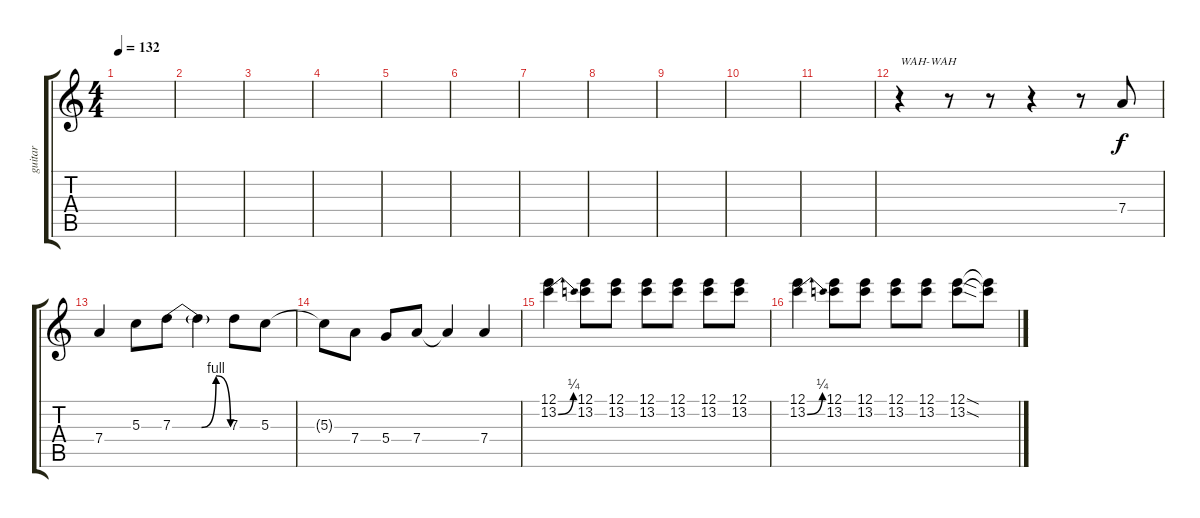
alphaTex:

\track ("guitar" "guitar") {instrument overdrivenguitar}
\staff {score tabs}
\tuning (E4 B3 G3 D3 A2 E2) {hide}
\ts (4 4)
\tempo 132
\clef g2
\ks c
|
|
|
|
|
|
|
|
|
|
|
r.4{txt "WAH-WAH"} r.8 r.8 r.4 r.8 7.4.8 |
7.4.4 5.3.8 7.3{be (custom 0 0 30 0 45 4 60 0)}.8 7.3{t}.4 7.3.8 5.3.8 |
5.3{t}.8 7.4.8 5.4.8 7.4.8 7.4{t}.4 7.4.4 |
(12.1 13.2{be (bend 0 0 60 1)}).4 (12.1 13.2).8 (12.1 13.2).8 (12.1 13.2).8 (12.1 13.2).8 (12.1 13.2).8 (12.1 13.2).8 |
(12.1 13.2{be (bend 0 0 60 1)}).4 (12.1 13.2).8 (12.1 13.2).8 (12.1 13.2).8 (12.1 13.2).8 (12.1{sod} 13.2{sod}).8 (12.1{t} 13.2{t}).8
